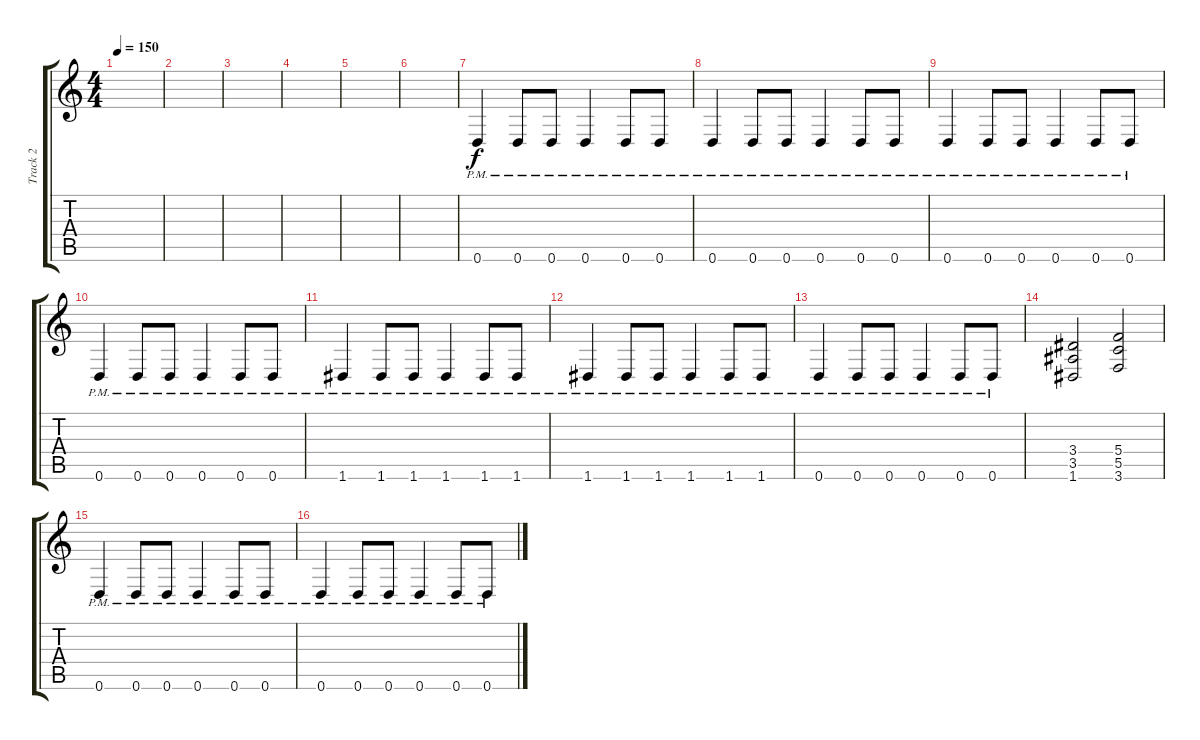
\track ("Track 2" "Track 2") {instrument distortionguitar}
\staff {score tabs}
\tuning (D4 A3 F3 C3 G2 D2) {hide}
\ts (4 4)
\tempo 150
\clef g2
\ks c
|
|
|
|
|
|
0.6{pm}.4 0.6{pm}.8 0.6{pm}.8 0.6{pm}.4 0.6{pm}.8 0.6{pm}.8 |
0.6{pm}.4 0.6{pm}.8 0.6{pm}.8 0.6{pm}.4 0.6{pm}.8 0.6{pm}.8 |
0.6{pm}.4 0.6{pm}.8 0.6{pm}.8 0.6{pm}.4 0.6{pm}.8 0.6{pm}.8 |
0.6{pm}.4 0.6{pm}.8 0.6{pm}.8 0.6{pm}.4 0.6{pm}.8 0.6{pm}.8 |
1.6{pm}.4 1.6{pm}.8 1.6{pm}.8 1.6{pm}.4 1.6{pm}.8 1.6{pm}.8 |
1.6{pm}.4 1.6{pm}.8 1.6{pm}.8 1.6{pm}.4 1.6{pm}.8 1.6{pm}.8 |
0.6{pm}.4 0.6{pm}.8 0.6{pm}.8 0.6{pm}.4 0.6{pm}.8 0.6{pm}.8 |
(3.4 3.5 1.6).2 (5.4 5.5 3.6).2 |
0.6{pm}.4 0.6{pm}.8 0.6{pm}.8 0.6{pm}.4 0.6{pm}.8 0.6{pm}.8 |
0.6{pm}.4 0.6{pm}.8 0.6{pm}.8 0.6{pm}.4 0.6{pm}.8 0.6{pm}.8
